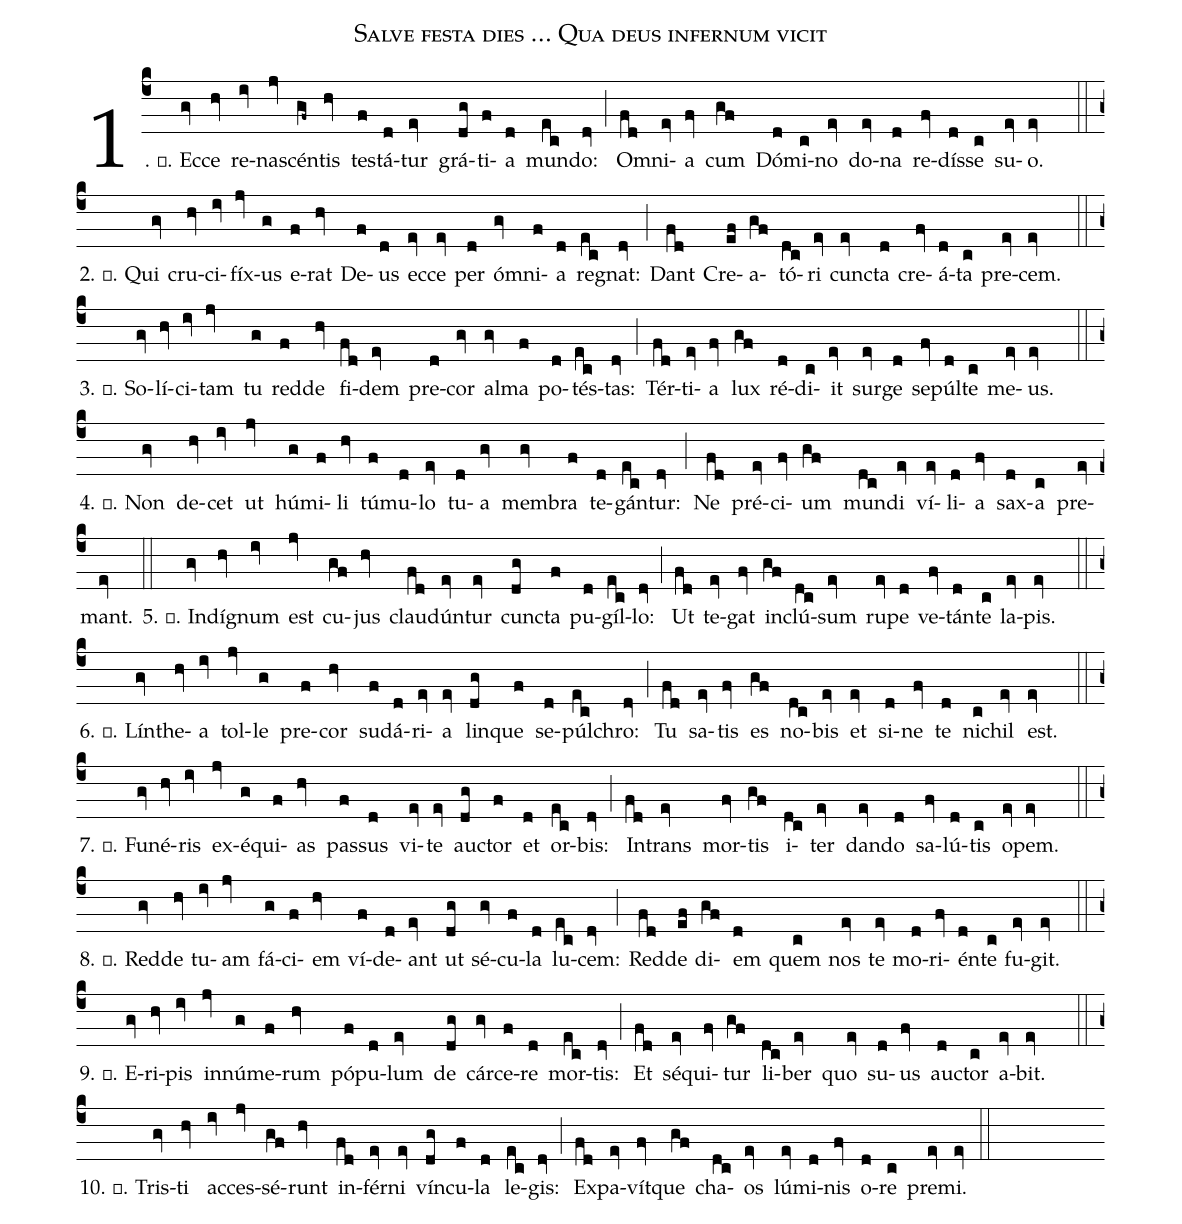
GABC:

name: Salve festa dies … Qua deus infernum vicit;
%%
(c4) 1. <sp>℣.</sp> Ec(gv)ce(hv) re(iv)nas(jv)cén(gf~)tis(hv) tes(f)tá(d)tur(ev) grá(dg)ti(f)a(d) mun(ec)do:(dv) (;)
Om(fd)ni(ev)a(fv) cum(gf) Dó(d)mi(c)no(ev) do(ev)na(d) re(fv)dís(d)se(c) su(ev)o.(ev) (::)
2. <sp>℣.</sp> Qui(gv) cru(hv)ci(iv)fíx(jv)us(g) e(f)rat(hv) De(f)us(d) ec(ev)ce(ev) per(d) óm(gv)ni(f)a(d) reg(ec)nat:(dv) (;)
Dant(fd) Cre(ef)a(gf)tó(dc)ri(ev) cunc(ev)ta(d) cre(fv)á(d)ta(c) pre(ev)cem.(ev) (::)
3. <sp>℣.</sp> So(gv)lí(hv)ci(iv)tam(jv) tu(g) red(f)de(hv) fi(fd)dem(ev) pre(d)cor(gv) al(gv)ma(f) po(d)tés(ec)tas:(dv) (;)
Tér(fd)ti(ev)a(fv) lux(gf) ré(d)di(c)it(ev) sur(ev)ge(d) se(fv)púl(d)te(c) me(ev)us.(ev) (::)
4. <sp>℣.</sp> Non(gv) de(hv)cet(iv) ut(jv) hú(g)mi(f)li(hv) tú(f)mu(d)lo(ev) tu(d)a(gv) mem(gv)bra(f) te(d)gán(ec)tur:(dv) (;)
Ne(fd) pré(ev)ci(fv)um(gf) mun(dc)di(ev) ví(ev)li(d)a(fv) sax(d)a(c) pre(ev)mant.(ev) (::)
5. <sp>℣.</sp> In(gv)díg(hv)num(iv) est(jv) cu(gf)jus(hv) clau(fd)dún(ev)tur(ev) cunc(dg)ta(f) pu(d)gíl(ec)lo:(dv) (;)
Ut(fd) te(ev)gat(fv) in(gf)clú(dc)sum(ev) ru(ev)pe(d) ve(fv)tán(d)te(c) la(ev)pis.(ev) (::)
6. <sp>℣.</sp> Lín(gv)the(hv)a(iv) tol(jv)le(g) pre(f)cor(hv) su(f)dá(d)ri(ev)a(ev) lin(dg)que(f) se(d)púl(ec)chro:(dv) (;)
Tu(fd) sa(ev)tis(fv) es(gf) no(dc)bis(ev) et(ev) si(d)ne(fv) te(d) ni(c)chil(ev) est.(ev) (::)
7. <sp>℣.</sp> Fu(gv)né(hv)ris(iv) ex(jv)é(g)qui(f)as(hv) pas(f)sus(d) vi(ev)te(ev) auc(dg)tor(f) et(d) or(ec)bis:(dv) (;)
In(fd)trans(ev) mor(fv)tis(gf) i(dc)ter(ev) dan(ev)do(d) sa(fv)lú(d)tis(c) o(ev)pem.(ev) (::)
8. <sp>℣.</sp> Red(gv)de(hv) tu(iv)am(jv) fá(g)ci(f)em(hv) ví(f)de(d)ant(ev) ut(dg) sé(gv)cu(f)la(d) lu(ec)cem:(dv) (;)
Red(fd)de(ef) di(gf)em(d) quem(c) nos(ev) te(ev) mo(d)ri(fv)én(d)te(c) fu(ev)git.(ev) (::)
9. <sp>℣.</sp> E(gv)ri(hv)pis(iv) in(jv)nú(g)me(f)rum(hv) pó(f)pu(d)lum(ev) de(dg) cár(gv)ce(f)re(d) mor(ec)tis:(dv) (;)
Et(fd) sé(ev)qui(fv)tur(gf) li(dc)ber(ev) quo(ev) su(d)us(fv) auc(d)tor(c) a(ev)bit.(ev) (::)
10. <sp>℣.</sp> Tris(gv)ti(hv) ac(iv)ces(jv)sé(gf)runt(hv) in(fd)fér(ev)ni(ev) vín(dg)cu(f)la(d) le(ec)gis:(dv) (;)
Ex(fd)pa(ev)vít(fv)que(gf) cha(dc)os(ev) lú(ev)mi(d)nis(fv) o(d)re(c) pre(ev)mi.(ev) (::)
